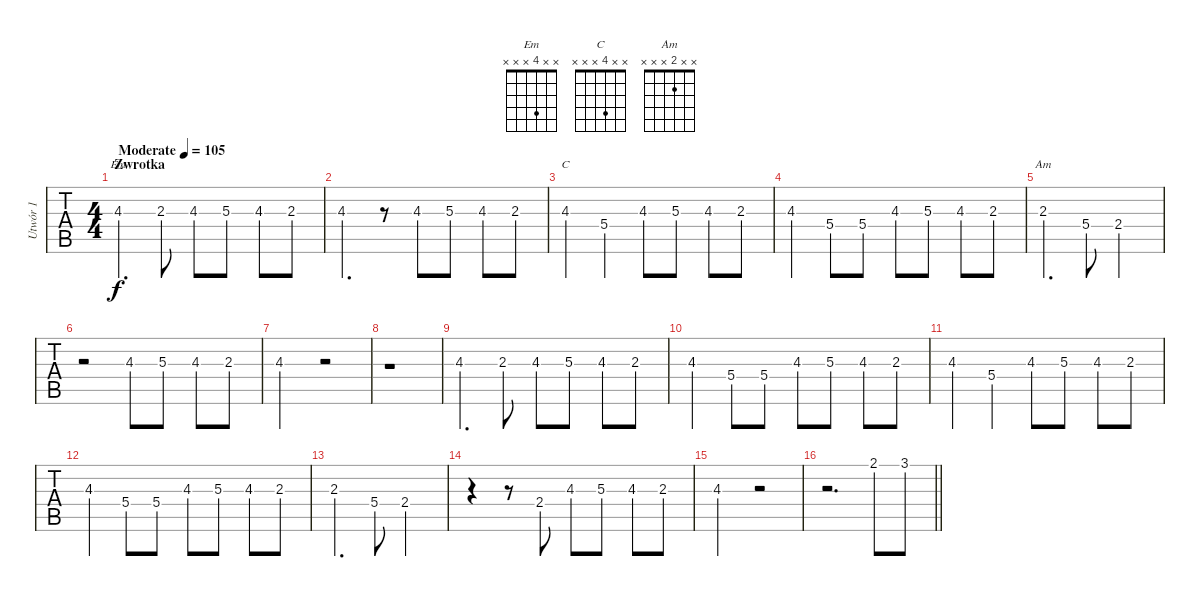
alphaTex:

\track ("Utwór 1" "Utwór 1") {instrument acousticguitarsteel}
\staff {tabs}
\tuning (E4 B3 G3 D3 A2 E2) {hide}
\chord ("Em" x x 4 x x x)
\chord ("C" x x 4 x x x)
\chord ("Am" x x 2 x x x)
\ts (4 4)
\section ("" "Zwrotka")
\tempo (105 "Moderate")
\clef g2
\ks c
4.3.4{d ch "Em" dy f instrument acousticguitarsteel} 2.3.8 4.3.8 5.3.8 4.3.8 2.3.8 |
4.3.4{d} r.8 4.3.8 5.3.8 4.3.8 2.3.8 |
4.3.4{ch "C"} 5.4.4 4.3.8 5.3.8 4.3.8 2.3.8 |
4.3.4 5.4.8 5.4.8 4.3.8 5.3.8 4.3.8 2.3.8 |
2.3.4{d ch "Am"} 5.4.8 2.4.2 |
r.2 4.3.8 5.3.8 4.3.8 2.3.8 |
4.3.2 r.2 |
r.1 |
4.3.4{d} 2.3.8 4.3.8 5.3.8 4.3.8 2.3.8 |
4.3.4 5.4.8 5.4.8 4.3.8 5.3.8 4.3.8 2.3.8 |
4.3.4 5.4.4 4.3.8 5.3.8 4.3.8 2.3.8 |
4.3.4 5.4.8 5.4.8 4.3.8 5.3.8 4.3.8 2.3.8 |
2.3.4{d} 5.4.8 2.4.2 |
r.4 r.8 2.4.8 4.3.8 5.3.8 4.3.8 2.3.8 |
4.3.2 r.2 |
\barLineRight lightlight
r.2{d} 2.1.8 3.1.8
